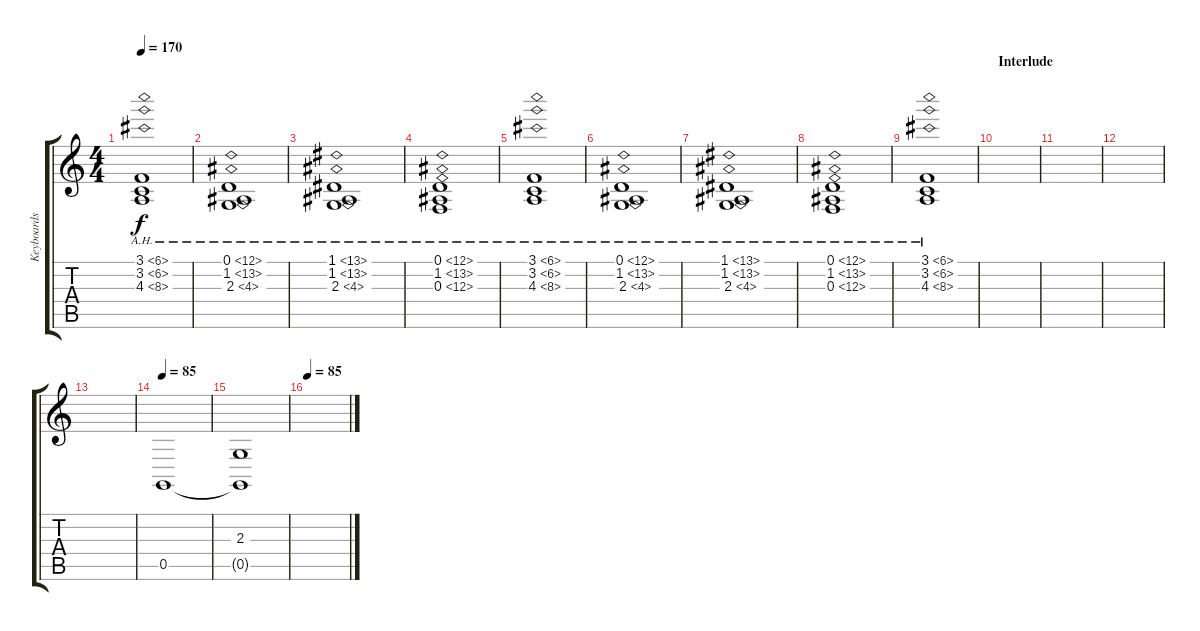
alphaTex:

\track ("Keyboards" "Keyboards") {instrument stringensemble1}
\staff {score tabs}
\tuning (D4 A3 F3 C3 G2 D2) {hide}
\ts (4 4)
\tempo 170
\clef g2
\ks c
(3.1{ah 3} 3.2{ah 3} 4.3{ah 4}).1{dy f} |
(0.1{ah 12} 1.2{ah 12} 2.3{ah 2}).1 |
(1.1{ah 12} 1.2{ah 12} 2.3{ah 2}).1 |
(0.1{ah 12} 1.2{ah 12} 0.3{ah 12}).1 |
(3.1{ah 3} 3.2{ah 3} 4.3{ah 4}).1 |
(0.1{ah 12} 1.2{ah 12} 2.3{ah 2}).1 |
(1.1{ah 12} 1.2{ah 12} 2.3{ah 2}).1 |
(0.1{ah 12} 1.2{ah 12} 0.3{ah 12}).1 |
(3.1{ah 3} 3.2{ah 3} 4.3{ah 4}).1 |
\section ("" "Interlude")
|
|
|
|
\tempo 85
0.5.1 |
(2.3 0.5{t}).1 |
\tempo 85
